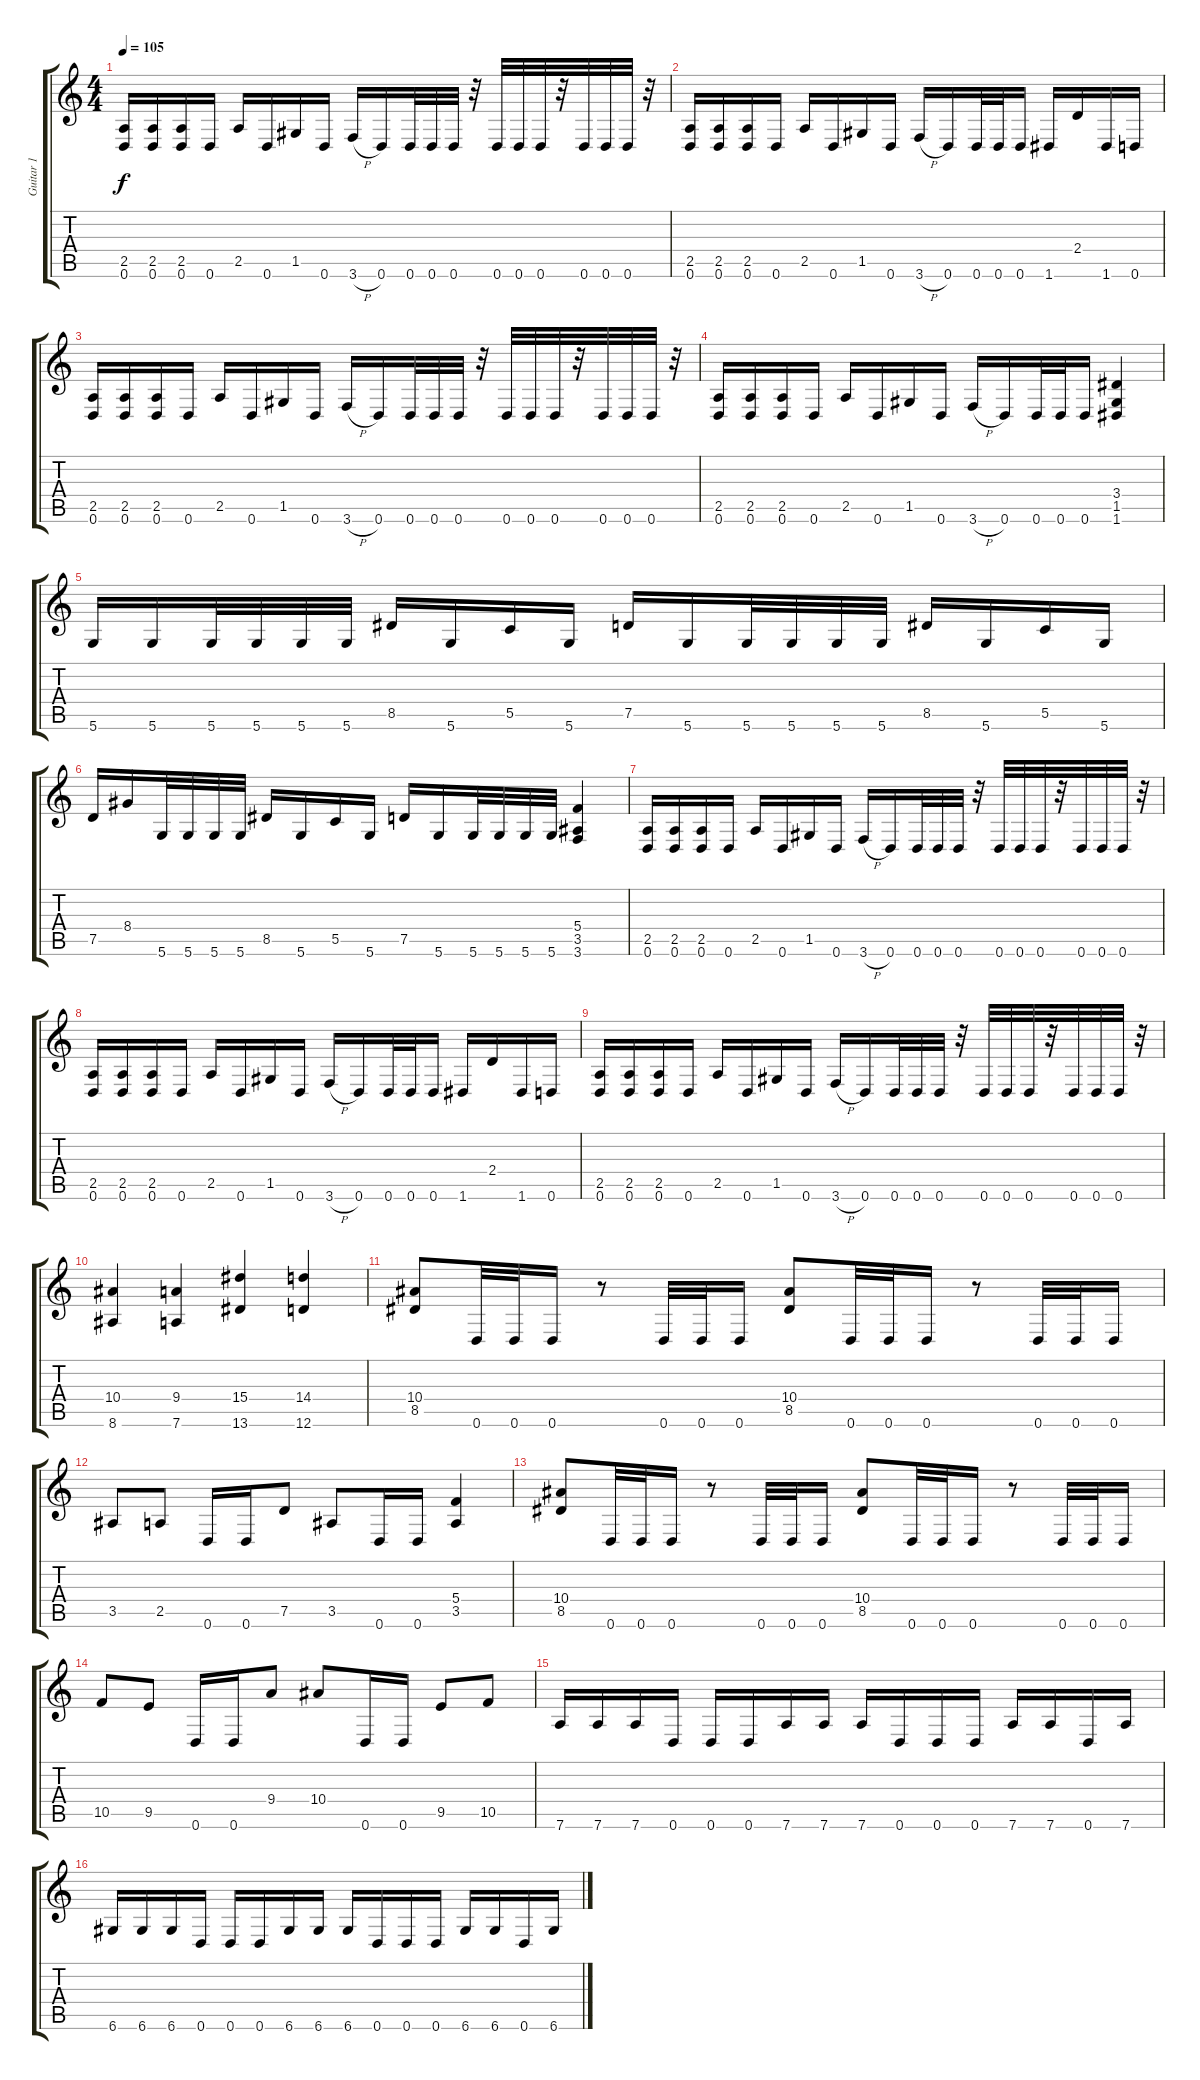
\track ("Guitar 1" "Guitar 1") {instrument distortionguitar}
\staff {score tabs}
\tuning (D4 A3 F3 C3 G2 D2) {hide}
\ts (4 4)
\tempo 105
\clef g2
\ks c
(2.5 0.6).16{dy f} (2.5 0.6).16 (2.5 0.6).16 0.6.16 2.5.16 0.6.16 1.5.16 0.6.16 3.6{h}.16 0.6.16 0.6.32 0.6.32 0.6.32 r.32 0.6.32 0.6.32 0.6.32 r.32 0.6.32 0.6.32 0.6.32 r.32 |
(2.5 0.6).16 (2.5 0.6).16 (2.5 0.6).16 0.6.16 2.5.16 0.6.16 1.5.16 0.6.16 3.6{h}.16 0.6.16 0.6.32 0.6.32 0.6.16 1.6.16 2.4.16 1.6.16 0.6.16 |
(2.5 0.6).16 (2.5 0.6).16 (2.5 0.6).16 0.6.16 2.5.16 0.6.16 1.5.16 0.6.16 3.6{h}.16 0.6.16 0.6.32 0.6.32 0.6.32 r.32 0.6.32 0.6.32 0.6.32 r.32 0.6.32 0.6.32 0.6.32 r.32 |
(2.5 0.6).16 (2.5 0.6).16 (2.5 0.6).16 0.6.16 2.5.16 0.6.16 1.5.16 0.6.16 3.6{h}.16 0.6.16 0.6.32 0.6.32 0.6.16 (3.4 1.5 1.6).4 |
5.6.16 5.6.16 5.6.32 5.6.32 5.6.32 5.6.32 8.5.16 5.6.16 5.5.16 5.6.16 7.5.16 5.6.16 5.6.32 5.6.32 5.6.32 5.6.32 8.5.16 5.6.16 5.5.16 5.6.16 |
7.5.16 8.4.16 5.6.32 5.6.32 5.6.32 5.6.32 8.5.16 5.6.16 5.5.16 5.6.16 7.5.16 5.6.16 5.6.32 5.6.32 5.6.32 5.6.32 (5.4 3.5 3.6).4 |
(2.5 0.6).16 (2.5 0.6).16 (2.5 0.6).16 0.6.16 2.5.16 0.6.16 1.5.16 0.6.16 3.6{h}.16 0.6.16 0.6.32 0.6.32 0.6.32 r.32 0.6.32 0.6.32 0.6.32 r.32 0.6.32 0.6.32 0.6.32 r.32 |
(2.5 0.6).16 (2.5 0.6).16 (2.5 0.6).16 0.6.16 2.5.16 0.6.16 1.5.16 0.6.16 3.6{h}.16 0.6.16 0.6.32 0.6.32 0.6.16 1.6.16 2.4.16 1.6.16 0.6.16 |
(2.5 0.6).16 (2.5 0.6).16 (2.5 0.6).16 0.6.16 2.5.16 0.6.16 1.5.16 0.6.16 3.6{h}.16 0.6.16 0.6.32 0.6.32 0.6.32 r.32 0.6.32 0.6.32 0.6.32 r.32 0.6.32 0.6.32 0.6.32 r.32 |
(10.4 8.6).4 (9.4 7.6).4 (15.4 13.6).4 (14.4 12.6).4 |
(10.4 8.5).8{balance 8} 0.6.32 0.6.32 0.6.16 r.8 0.6.32 0.6.32 0.6.16 (10.4 8.5).8{balance 8} 0.6.32 0.6.32 0.6.16 r.8 0.6.32 0.6.32 0.6.16 |
3.5.8 2.5.8 0.6.16 0.6.16 7.5.8 3.5.8 0.6.16 0.6.16 (5.4 3.5).4 |
(10.4 8.5).8{balance 8} 0.6.32 0.6.32 0.6.16 r.8 0.6.32 0.6.32 0.6.16 (10.4 8.5).8{balance 8} 0.6.32 0.6.32 0.6.16 r.8 0.6.32 0.6.32 0.6.16 |
10.5.8 9.5.8 0.6.16 0.6.16 9.4.8 10.4.8 0.6.16 0.6.16 9.5.8 10.5.8 |
7.6.16 7.6.16 7.6.16 0.6.16 0.6.16 0.6.16 7.6.16 7.6.16 7.6.16 0.6.16 0.6.16 0.6.16 7.6.16 7.6.16 0.6.16 7.6.16 |
6.6.16 6.6.16 6.6.16 0.6.16 0.6.16 0.6.16 6.6.16 6.6.16 6.6.16 0.6.16 0.6.16 0.6.16 6.6.16 6.6.16 0.6.16 6.6.16
